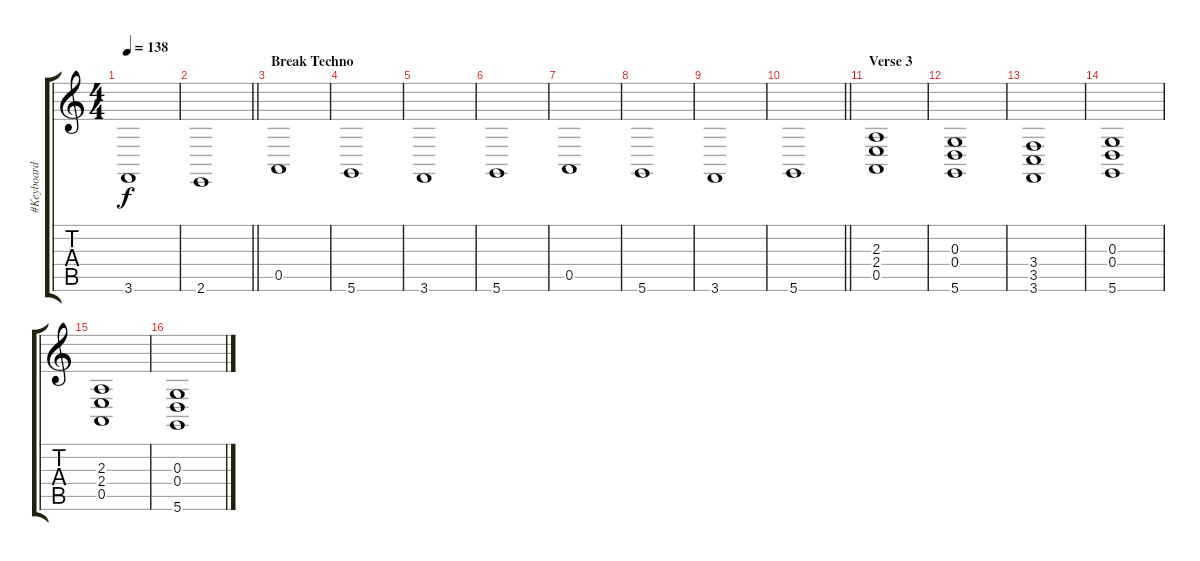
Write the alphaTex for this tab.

\track ("#Keyboard 1" "#Keyboard ") {instrument pad2warm}
\staff {score tabs}
\tuning (E4 B3 G3 D3 A2 D2) {hide}
\ts (4 4)
\tempo 138
\clef g2
\ks c
3.6.1{dy f} |
\barLineRight lightlight
2.6.1 |
\section ("" "Break Techno")
0.5.1 |
5.6.1 |
3.6.1 |
5.6.1 |
0.5.1 |
5.6.1 |
3.6.1 |
\barLineRight lightlight
5.6.1 |
\section ("" "Verse 3")
(2.3 2.4 0.5).1 |
(0.3 0.4 5.6).1 |
(3.4 3.5 3.6).1 |
(0.3 0.4 5.6).1 |
(2.3 2.4 0.5).1 |
(0.3 0.4 5.6).1
